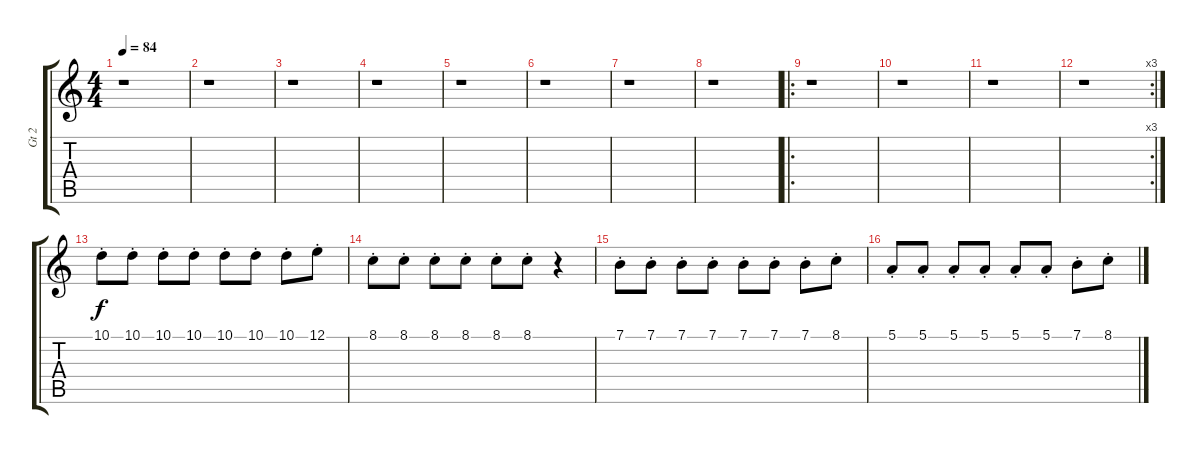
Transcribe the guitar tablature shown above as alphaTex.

\track ("Gt 2" "Gt 2") {instrument pizzicatostrings}
\staff {score tabs}
\tuning (E4 B3 G3 D3 A2 E2) {hide}
\ts (4 4)
\tempo 84
\clef g2
\ks c
r.1{dy f instrument pizzicatostrings} |
r.1 |
r.1 |
r.1 |
r.1 |
r.1 |
r.1 |
r.1 |
\ro
r.1 |
r.1 |
r.1 |
\rc 3
r.1 |
10.1{st}.8 10.1{st}.8 10.1{st}.8 10.1{st}.8 10.1{st}.8 10.1{st}.8 10.1{st}.8 12.1{st}.8 |
8.1{st}.8 8.1{st}.8 8.1{st}.8 8.1{st}.8 8.1{st}.8 8.1{st}.8 r.4 |
7.1{st}.8 7.1{st}.8 7.1{st}.8 7.1{st}.8 7.1{st}.8 7.1{st}.8 7.1{st}.8 8.1{st}.8 |
5.1{st}.8 5.1{st}.8 5.1{st}.8 5.1{st}.8 5.1{st}.8 5.1{st}.8 7.1{st}.8 8.1{st}.8
